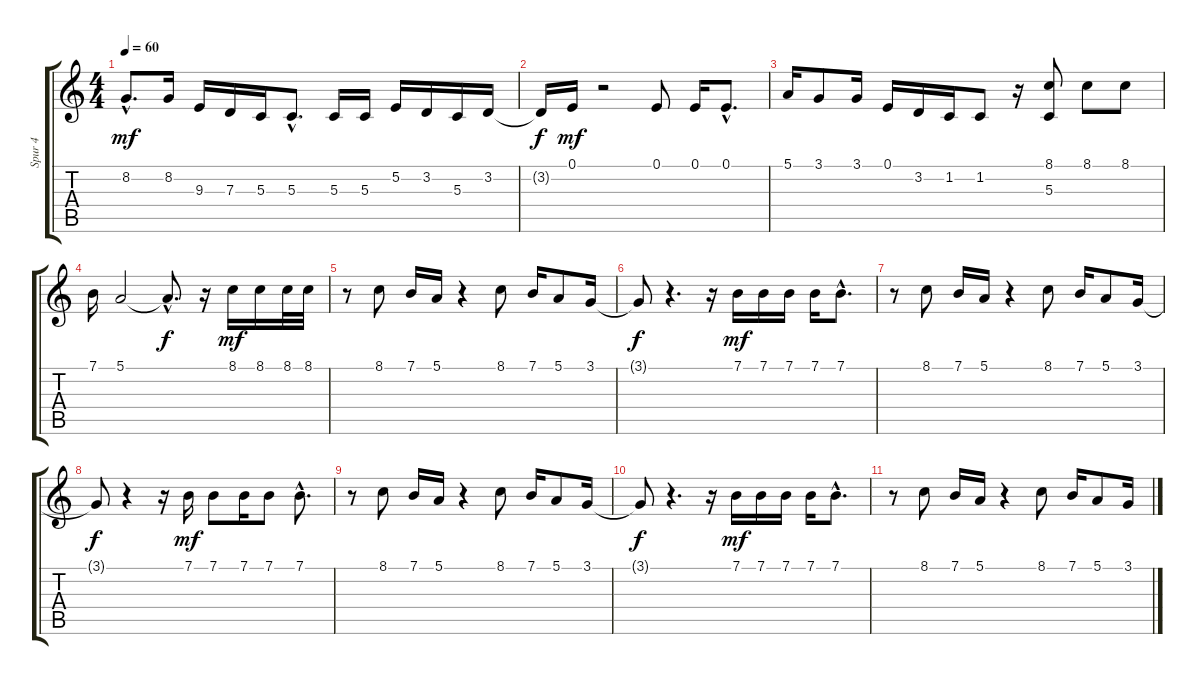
\track ("Spur 4" "Spur 4") {instrument acousticgrandpiano}
\staff {score tabs}
\tuning (E4 B3 G3 D3 A2 E2) {hide}
\ts (4 4)
\tempo 60
\clef g2
\ks c
8.2{hac}.8{d dy mf} 8.2.16 9.3.16 7.3.16 5.3.16 5.3{hac}.8{d} 5.3.16 5.3.16 5.2.16 3.2.16 5.3.16 3.2.16 |
3.2{t}.16{dy f} 0.1.16{dy mf} r.2 0.1.8 0.1.16 0.1{hac}.8{d} |
5.1.16 3.1.8 3.1.16 0.1.16 3.2.16 1.2.16 1.2.8 r.16 (8.1 5.3).8 8.1.8 8.1.8 |
7.1.16 5.1.2 5.1{hac t}.8{d dy f} r.16 8.1.16{dy mf} 8.1.16 8.1.32 8.1.32 |
r.8 8.1.8 7.1.16 5.1.16 r.4 8.1.8 7.1.16 5.1.8 3.1.16 |
3.1{t}.8{dy f} r.4{d} r.16 7.1.16{dy mf} 7.1.16 7.1.16 7.1.16 7.1{hac}.8{d} |
r.8 8.1.8 7.1.16 5.1.16 r.4 8.1.8 7.1.16 5.1.8 3.1.16 |
3.1{t}.8{dy f} r.4 r.16 7.1.16{dy mf} 7.1.8 7.1.16 7.1.8 7.1{hac}.8{d} |
r.8 8.1.8 7.1.16 5.1.16 r.4 8.1.8 7.1.16 5.1.8 3.1.16 |
3.1{t}.8{dy f} r.4{d} r.16 7.1.16{dy mf} 7.1.16 7.1.16 7.1.16 7.1{hac}.8{d} |
r.8 8.1.8 7.1.16 5.1.16 r.4 8.1.8 7.1.16 5.1.8 3.1.16
